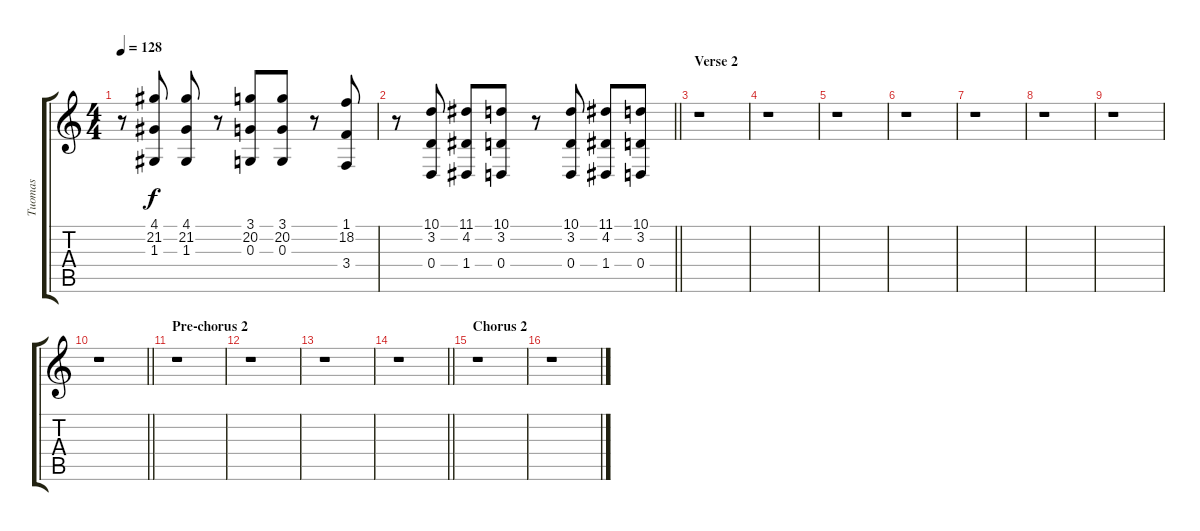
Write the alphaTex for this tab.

\track ("Tuomas" "Tuomas") {instrument stringensemble1}
\staff {score tabs}
\tuning (E4 B3 G3 D3 A2 E2) {hide}
\ts (4 4)
\tempo 128
\clef g2
\ks c
r.8{dy f} (4.1 21.2 1.3).8 (4.1 21.2 1.3).8 r.8 (3.1 20.2 0.3).8 (3.1 20.2 0.3).8 r.8 (1.1 18.2 3.4).8 |
\barLineRight lightlight
r.8 (10.1 3.2 0.4).8 (11.1 4.2 1.4).8 (10.1 3.2 0.4).8 r.8 (10.1 3.2 0.4).8 (11.1 4.2 1.4).8 (10.1 3.2 0.4).8 |
\section ("" "Verse 2")
r.1 |
r.1 |
r.1 |
r.1 |
r.1 |
r.1 |
r.1 |
\barLineRight lightlight
r.1 |
\section ("" "Pre-chorus 2")
r.1 |
r.1 |
r.1 |
\barLineRight lightlight
r.1 |
\section ("" "Chorus 2")
r.1 |
r.1
